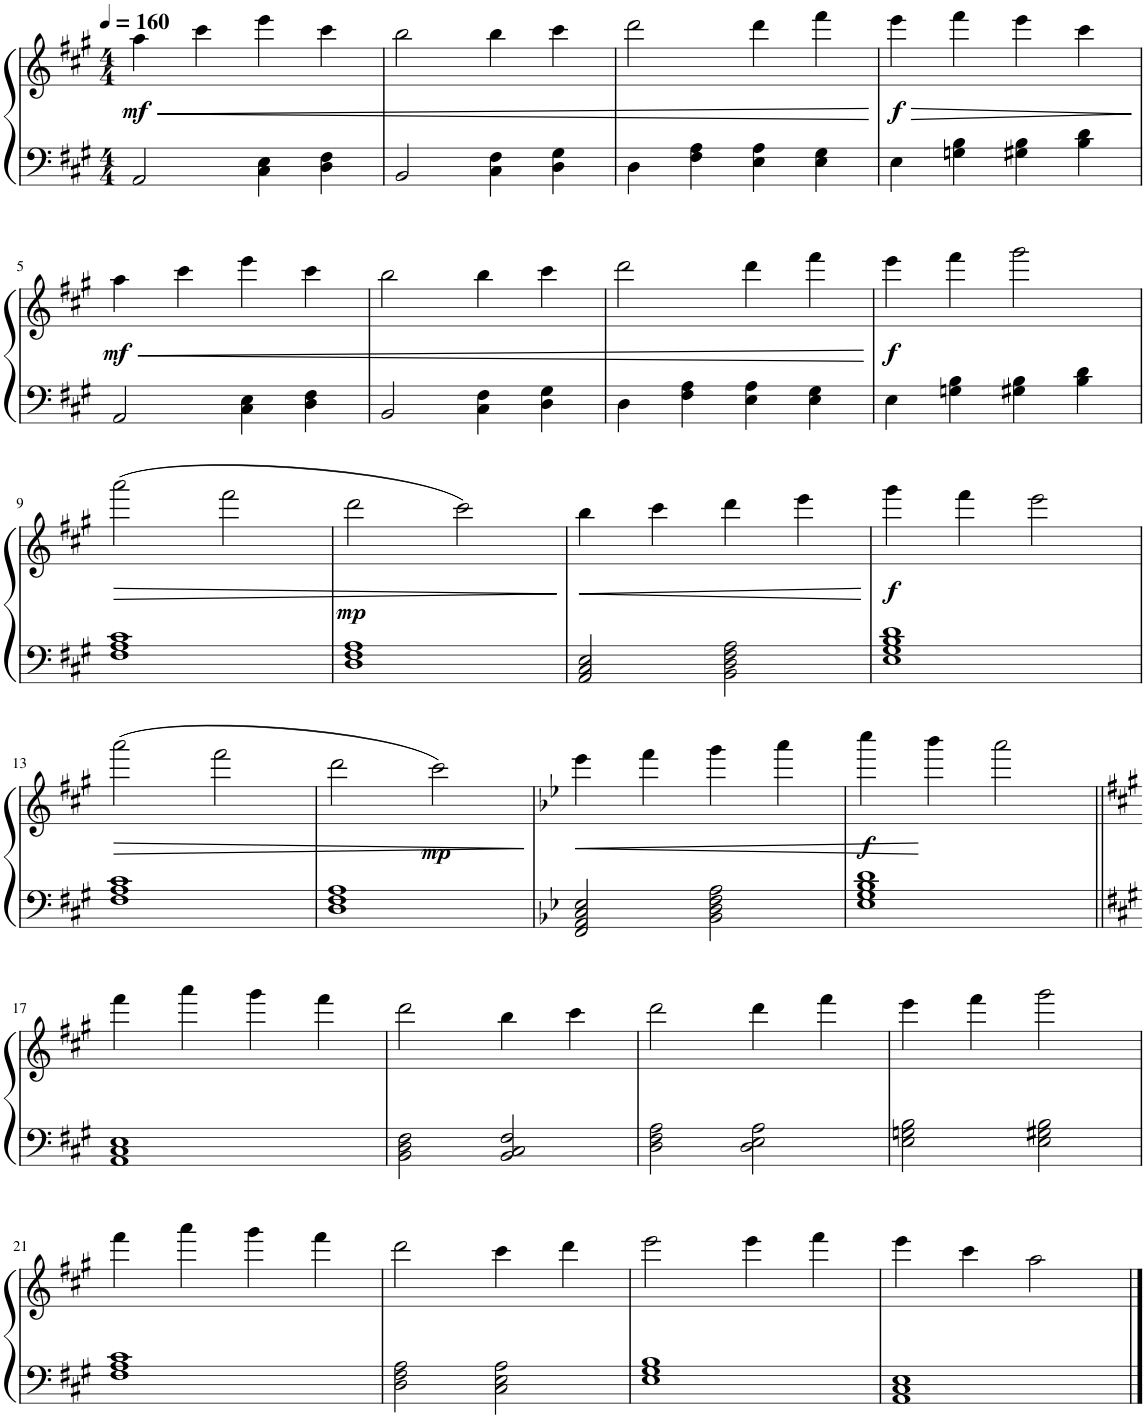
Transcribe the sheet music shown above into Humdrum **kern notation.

**kern	**kern	**dynam
*part1	*part1	*part1
*staff2	*staff1	*staff1/2
*I"ピアノ	*	*
*clefF4	*clefG2	*
*k[f#c#g#]	*k[f#c#g#]	*
*M4/4	*M4/4	*
*MM160	*MM160	*
=1	=1	=1
!	!	!LO:HP:b
!	!	!LO:DY:n=1:b
2AA/	4aa\	< mf
.	4ccc#\	.
4C#\ 4E\	4eee\	.
4D\ 4F#\	4ccc#\	.
=2	=2	=2
2BB/	2bb\	.
4C#\ 4F#\	4bb\	.
4D\ 4G#\	4ccc#\	.
=3	=3	=3
4D\	2ddd\	.
4F#\ 4A\	.	.
4E\ 4A\	4ddd\	.
4E\ 4G#\	4fff#\	.
.	.	[
=4	=4	=4
!	!	!LO:HP:b
!	!	!LO:DY:n=1:b
4E\	4eee\	> f
4Gn\ 4B\	4fff#\	.
4G#X\ 4B\	4eee\	.
4B\ 4d\	4ccc#\	.
.	.	]
!!LO:LB:g=z
=5	=5	=5
!	!	!LO:HP:b
!	!	!LO:DY:n=1:b
2AA/	4aa\	< mf
.	4ccc#\	.
4C#\ 4E\	4eee\	.
4D\ 4F#\	4ccc#\	.
=6	=6	=6
2BB/	2bb\	.
4C#\ 4F#\	4bb\	.
4D\ 4G#\	4ccc#\	.
=7	=7	=7
4D\	2ddd\	.
4F#\ 4A\	.	.
4E\ 4A\	4ddd\	.
4E\ 4G#\	4fff#\	.
.	.	[
=8	=8	=8
!	!	!LO:DY:b
4E\	4eee\	f
4Gn\ 4B\	4fff#\	.
4G#X\ 4B\	2ggg#\	.
4B\ 4d\	.	.
!!LO:LB:g=z
=9	=9	=9
*k[f#c#g#]	*k[f#c#g#]	*
!	!	!LO:HP:b
1F# 1A 1c#	(2aaa\	>
.	2fff#\	.
=10	=10	=10
!	!	!LO:DY:a=2
1D 1F# 1A	2ddd\	mp
.	2ccc#\)	.
.	.	]
=11	=11	=11
!	!	!LO:HP:b
2AA/ 2C#/ 2E/	4bb\	<
.	4ccc#\	.
2BB\ 2D\ 2F#\ 2A\	4ddd\	.
.	4eee\	.
.	.	[
=12	=12	=12
!	!	!LO:DY:b
1E 1G# 1B 1d	4ggg#\	f
.	4fff#\	.
.	2eee\	.
!!LO:LB:g=z
=13	=13	=13
!	!	!LO:HP:b
1F# 1A 1c#	(2aaa\	>
.	2fff#\	.
=14	=14	=14
1D 1F# 1A	2ddd\	.
!	!	!LO:DY:b
.	2ccc#\)	mp
.	.	]
=15	=15	=15
*k[b-e-]	*k[b-e-]	*
!	!	!LO:HP:b
2FF/ 2AA/ 2C/ 2E-/	4eee-\	<
.	4fff\	.
2BB-\ 2D\ 2F\ 2A\	4ggg\	.
.	4aaa\	.
=16	=16	=16
!	!	!LO:DY:b
1E- 1G 1B- 1d	4cccc\	f
.	4bbb-\	[
.	2aaa\	.
!!LO:LB:g=z
=17||	=17||	=17||
*k[f#c#g#]	*k[f#c#g#]	*
1AA 1C# 1E	4fff#\	.
.	4aaa\	.
.	4ggg#\	.
.	4fff#\	.
=18	=18	=18
2BB\ 2D\ 2F#\	2ddd\	.
2BB/ 2C#/ 2F#/	4bb\	.
.	4ccc#\	.
=19	=19	=19
2D\ 2F#\ 2A\	2ddd\	.
2D\ 2E\ 2A\	4ddd\	.
.	4fff#\	.
=20	=20	=20
2E\ 2Gn\ 2B\	4eee\	.
.	4fff#\	.
2E\ 2G#X\ 2B\	2ggg#\	.
!!LO:LB:g=z
=21	=21	=21
1F# 1A 1c#	4fff#\	.
.	4aaa\	.
.	4ggg#\	.
.	4fff#\	.
=22	=22	=22
2D\ 2F#\ 2A\	2ddd\	.
2C#\ 2E\ 2A\	4ccc#\	.
.	4ddd\	.
=23	=23	=23
1E 1G# 1B	2eee\	.
.	4eee\	.
.	4fff#\	.
=24	=24	=24
1AA 1C# 1E	4eee\	.
.	4ccc#\	.
.	2aa\	.
==	==	==
*-	*-	*-
